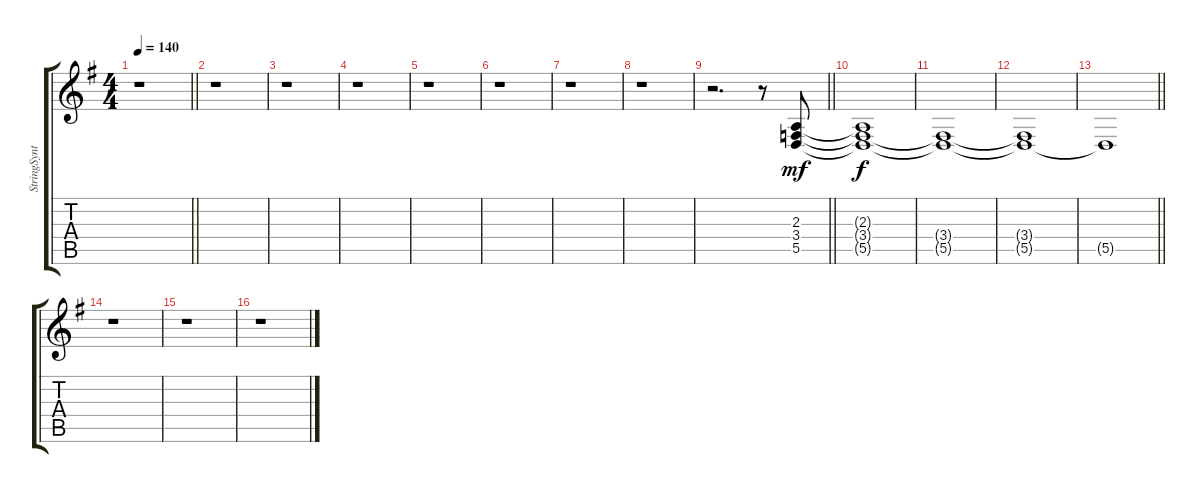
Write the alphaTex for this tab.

\track ("StringSynth" "StringSynt") {instrument synthstrings1}
\staff {score tabs}
\tuning (E4 B3 G3 D3 A2 E2) {hide}
\ts (4 4)
\tempo 140
\clef g2
\barLineRight lightlight
\ks eminor
r.1{dy mf} |
\section ("" "")
r.1 |
r.1 |
r.1 |
r.1 |
r.1 |
r.1 |
r.1 |
\barLineRight lightlight
r.2{d} r.8 (2.3 3.4 5.5).8 |
\section ("" "")
(2.3{t} 3.4{t} 5.5{t}).1{dy f} |
(3.4{t} 5.5{t}).1 |
(3.4{t} 5.5{t}).1 |
\barLineRight lightlight
5.5{t}.1 |
\section ("" "")
r.1 |
r.1 |
r.1
